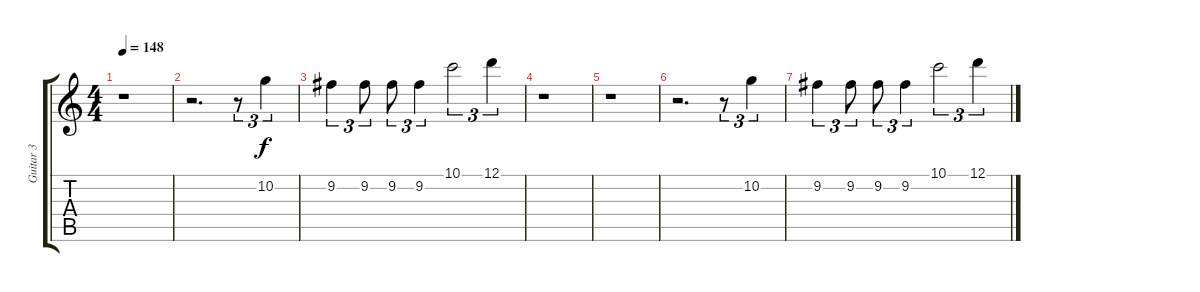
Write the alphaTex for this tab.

\track ("Guitar 3" "Guitar 3") {instrument distortionguitar}
\staff {score tabs}
\tuning (D4 A3 F3 C3 G2 D2) {hide}
\ts (4 4)
\tempo 148
\clef g2
\ks c
r.1{dy f} |
r.2{d volume 4 instrument acousticguitarsteel} r.8{tu (3 2)} 10.2.4{tu (3 2)} |
9.2.4{tu (3 2) instrument acousticguitarsteel} 9.2.8{tu (3 2)} 9.2.8{tu (3 2)} 9.2.4{tu (3 2)} 10.1.2{tu (3 2)} 12.1.4{tu (3 2)} |
r.1{volume 2} |
r.1 |
r.2{d volume 0 instrument acousticguitarsteel} r.8{tu (3 2)} 10.2.4{tu (3 2)} |
9.2.4{tu (3 2) instrument acousticguitarsteel} 9.2.8{tu (3 2)} 9.2.8{tu (3 2)} 9.2.4{tu (3 2)} 10.1.2{tu (3 2)} 12.1.4{tu (3 2)}
